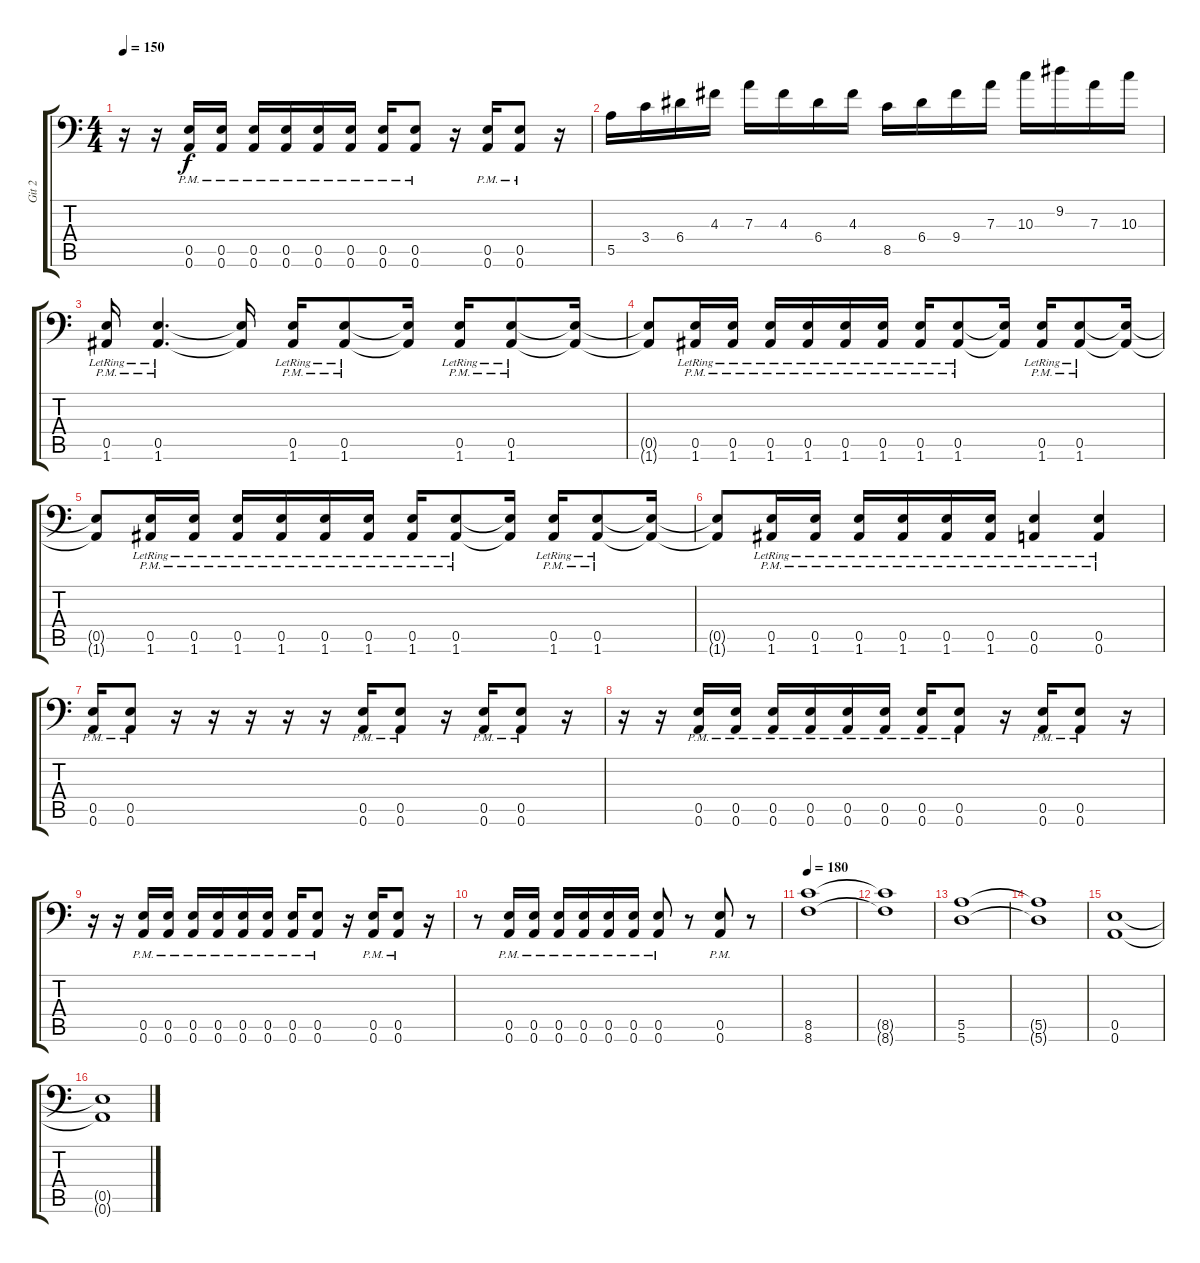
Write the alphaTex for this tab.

\track ("Git 2" "Git 2") {instrument distortionguitar}
\staff {score tabs}
\tuning (B3 Gb3 D3 A2 E2 A1) {hide}
\ts (4 4)
\tempo 150
\clef f4
\ks c
r.16{dy f} r.16 (0.5{pm} 0.6{pm}).16 (0.5{pm} 0.6{pm}).16 (0.5{pm} 0.6{pm}).16 (0.5{pm} 0.6{pm}).16 (0.5{pm} 0.6{pm}).16 (0.5{pm} 0.6{pm}).16 (0.5{pm} 0.6{pm}).16 (0.5{pm} 0.6{pm}).8 r.16 (0.5{pm} 0.6{pm}).16 (0.5{pm} 0.6{pm}).8 r.16 |
5.5.16 3.4.16 6.4.16 4.3.16 7.3.16 4.3.16 6.4.16 4.3.16 8.5.16 6.4.16 9.4.16 7.3.16 10.3.16 9.2.16 7.3.16 10.3.16 |
(0.5{pm lr} 1.6{pm lr}).16 (0.5{pm lr} 1.6{pm lr}).4{d} (0.5{t} 1.6{t}).16 (0.5{pm lr} 1.6{pm lr}).16 (0.5{pm lr} 1.6{pm lr}).8 (0.5{t} 1.6{t}).16 (0.5{pm lr} 1.6{pm lr}).16 (0.5{pm lr} 1.6{pm lr}).8 (0.5{t} 1.6{t}).16 |
(0.5{t} 1.6{t}).8 (0.5{pm lr} 1.6{pm lr}).16 (0.5{pm lr} 1.6{pm lr}).16 (0.5{pm lr} 1.6{pm lr}).16 (0.5{pm lr} 1.6{pm lr}).16 (0.5{pm lr} 1.6{pm lr}).16 (0.5{pm lr} 1.6{pm lr}).16 (0.5{pm lr} 1.6{pm lr}).16 (0.5{pm lr} 1.6{pm lr}).8 (0.5{t} 1.6{t}).16 (0.5{pm lr} 1.6{pm lr}).16 (0.5{pm lr} 1.6{pm lr}).8 (0.5{t} 1.6{t}).16 |
(0.5{t} 1.6{t}).8 (0.5{pm lr} 1.6{pm lr}).16 (0.5{pm lr} 1.6{pm lr}).16 (0.5{pm lr} 1.6{pm lr}).16 (0.5{pm lr} 1.6{pm lr}).16 (0.5{pm lr} 1.6{pm lr}).16 (0.5{pm lr} 1.6{pm lr}).16 (0.5{pm lr} 1.6{pm lr}).16 (0.5{pm lr} 1.6{pm lr}).8 (0.5{t} 1.6{t}).16 (0.5{pm lr} 1.6{pm lr}).16 (0.5{pm lr} 1.6{pm lr}).8 (0.5{t} 1.6{t}).16 |
(0.5{t} 1.6{t}).8 (0.5{pm lr} 1.6{pm lr}).16 (0.5{pm lr} 1.6{pm lr}).16 (0.5{pm lr} 1.6{pm lr}).16 (0.5{pm lr} 1.6{pm lr}).16 (0.5{pm lr} 1.6{pm lr}).16 (0.5{pm lr} 1.6{pm lr}).16 (0.5{pm lr} 0.6{pm lr}).4 (0.5{pm lr} 0.6{pm lr}).4 |
(0.5{pm} 0.6{pm}).16 (0.5{pm} 0.6{pm}).8 r.16 r.16 r.16 r.16 r.16 (0.5{pm} 0.6{pm}).16 (0.5{pm} 0.6{pm}).8 r.16 (0.5{pm} 0.6{pm}).16 (0.5{pm} 0.6{pm}).8 r.16 |
r.16 r.16 (0.5{pm} 0.6{pm}).16 (0.5{pm} 0.6{pm}).16 (0.5{pm} 0.6{pm}).16 (0.5{pm} 0.6{pm}).16 (0.5{pm} 0.6{pm}).16 (0.5{pm} 0.6{pm}).16 (0.5{pm} 0.6{pm}).16 (0.5{pm} 0.6{pm}).8 r.16 (0.5{pm} 0.6{pm}).16 (0.5{pm} 0.6{pm}).8 r.16 |
r.16 r.16 (0.5{pm} 0.6{pm}).16 (0.5{pm} 0.6{pm}).16 (0.5{pm} 0.6{pm}).16 (0.5{pm} 0.6{pm}).16 (0.5{pm} 0.6{pm}).16 (0.5{pm} 0.6{pm}).16 (0.5{pm} 0.6{pm}).16 (0.5{pm} 0.6{pm}).8 r.16 (0.5{pm} 0.6{pm}).16 (0.5{pm} 0.6{pm}).8 r.16 |
r.8 (0.5{pm} 0.6{pm}).16 (0.5{pm} 0.6{pm}).16 (0.5{pm} 0.6{pm}).16 (0.5{pm} 0.6{pm}).16 (0.5{pm} 0.6{pm}).16 (0.5{pm} 0.6{pm}).16 (0.5{pm} 0.6{pm}).8 r.8 (0.5{pm} 0.6{pm}).8 r.8 |
\tempo 180
(8.5 8.6).1 |
(8.5{t} 8.6{t}).1 |
(5.5 5.6).1 |
(5.5{t} 5.6{t}).1 |
(0.5 0.6).1 |
(0.5{t} 0.6{t}).1
